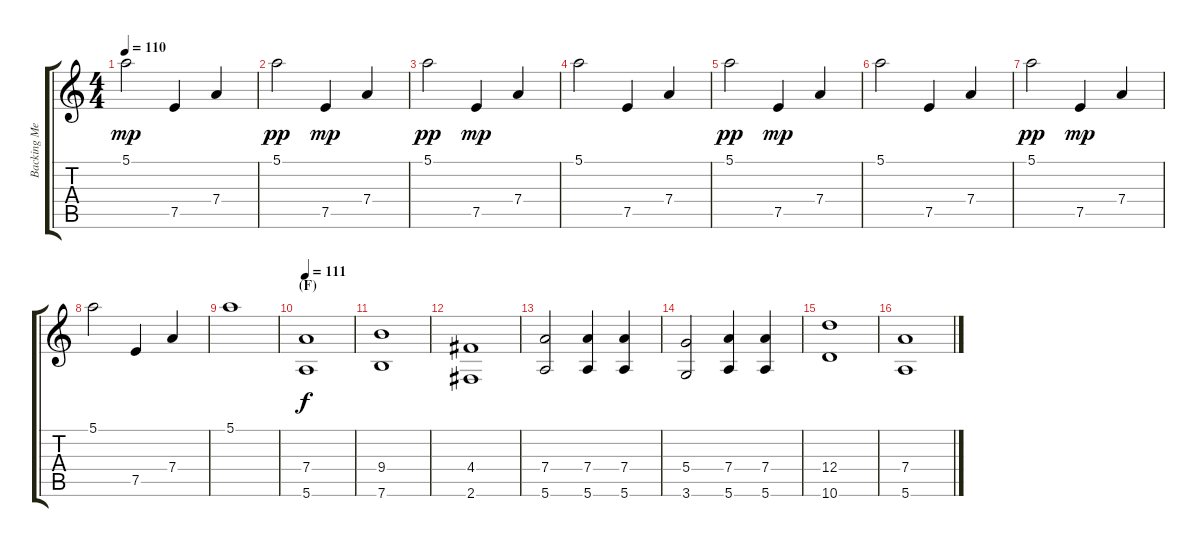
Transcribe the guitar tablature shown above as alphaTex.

\track ("Backing Melody" "Backing Me") {instrument overdrivenguitar}
\staff {score tabs}
\tuning (E4 B3 G3 D3 A2 E2) {hide}
\ts (4 4)
\tempo 110
\clef g2
\ks c
5.1.2{dy mp} 7.5.4 7.4.4 |
5.1.2{dy pp} 7.5.4{dy mp} 7.4.4 |
5.1.2{dy pp} 7.5.4{dy mp} 7.4.4 |
5.1.2 7.5.4 7.4.4 |
5.1.2{dy pp} 7.5.4{dy mp} 7.4.4 |
5.1.2 7.5.4 7.4.4 |
5.1.2{dy pp} 7.5.4{dy mp} 7.4.4 |
5.1.2 7.5.4 7.4.4 |
5.1.1 |
\section ("" "(F)")
\tempo 111
(7.4 5.6).1{dy f} |
(9.4 7.6).1 |
(4.4 2.6).1 |
(7.4 5.6).2 (7.4 5.6).4 (7.4 5.6).4 |
(5.4 3.6).2 (7.4 5.6).4 (7.4 5.6).4 |
(12.4 10.6).1 |
(7.4 5.6).1
